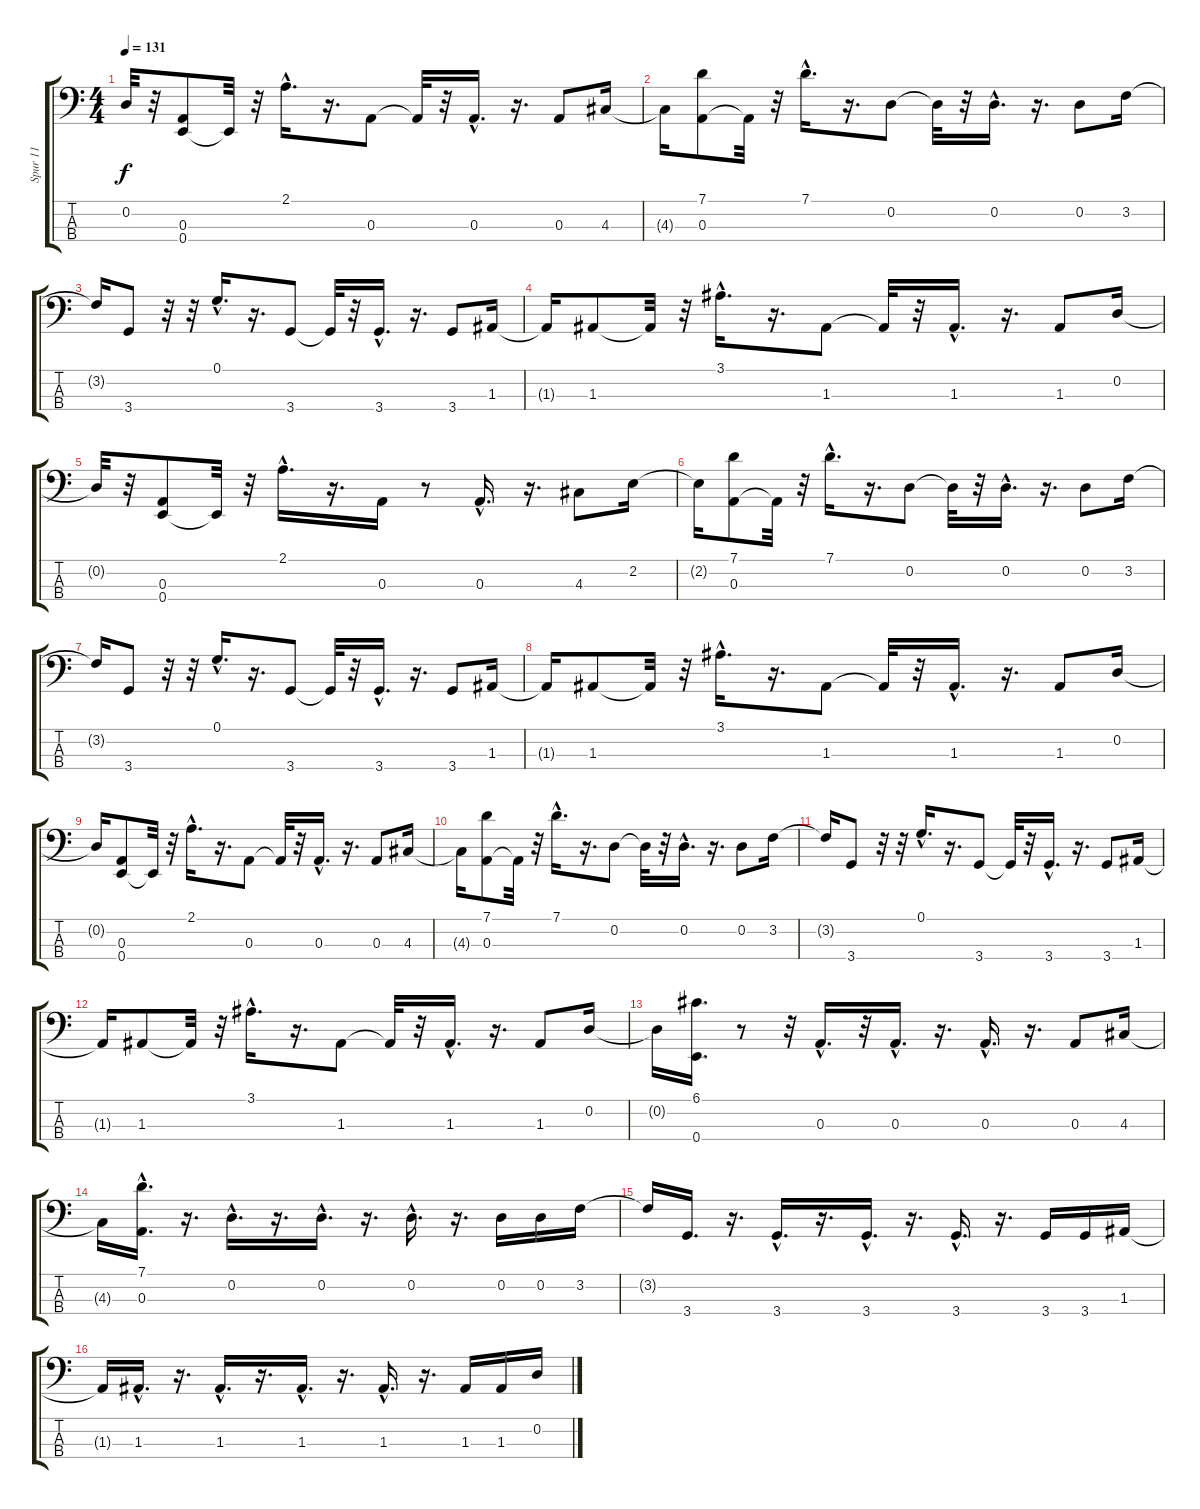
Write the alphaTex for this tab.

\track ("Spur 11" "Spur 11") {instrument synthbass2}
\staff {score tabs}
\tuning (G2 D2 A1 E1) {hide}
\ts (4 4)
\tempo 131
\clef f4
\ks c
0.2{t}.32{dy f} r.32 (0.3 0.4).8 0.4{t}.32 r.32 2.1{hac}.16{d} r.16{d} 0.3.8 0.3{t}.32 r.32 0.3{hac}.16{d} r.16{d} 0.3.8 4.3.16 |
4.3{t}.16 (7.1 0.3).8 0.3{t}.32 r.32 7.1{hac}.16{d} r.16{d} 0.2.8 0.2{t}.32 r.32 0.2{hac}.16{d} r.16{d} 0.2.8 3.2.16 |
3.2{t}.16 3.4.8 r.32 r.32 0.1{hac}.16{d} r.16{d} 3.4.8 3.4{t}.32 r.32 3.4{hac}.16{d} r.16{d} 3.4.8 1.3.16 |
1.3{t}.16 1.3.8 1.3{t}.32 r.32 3.1{hac}.16{d} r.16{d} 1.3.8 1.3{t}.32 r.32 1.3{hac}.16{d} r.16{d} 1.3.8 0.2.16 |
0.2{t}.32 r.32 (0.3 0.4).8 0.4{t}.32 r.32 2.1{hac}.16{d} r.16{d} 0.3.16 r.8 0.3{hac}.16{d} r.16{d} 4.3.8 2.2.16 |
2.2{t}.16 (7.1 0.3).8 0.3{t}.32 r.32 7.1{hac}.16{d} r.16{d} 0.2.8 0.2{t}.32 r.32 0.2{hac}.16{d} r.16{d} 0.2.8 3.2.16 |
3.2{t}.16 3.4.8 r.32 r.32 0.1{hac}.16{d} r.16{d} 3.4.8 3.4{t}.32 r.32 3.4{hac}.16{d} r.16{d} 3.4.8 1.3.16 |
1.3{t}.16 1.3.8 1.3{t}.32 r.32 3.1{hac}.16{d} r.16{d} 1.3.8 1.3{t}.32 r.32 1.3{hac}.16{d} r.16{d} 1.3.8 0.2.16 |
0.2{t}.16 (0.3 0.4).8 0.4{t}.32 r.32 2.1{hac}.16{d} r.16{d} 0.3.8 0.3{t}.32 r.32 0.3{hac}.16{d} r.16{d} 0.3.8 4.3.16 |
4.3{t}.16 (7.1 0.3).8 0.3{t}.32 r.32 7.1{hac}.16{d} r.16{d} 0.2.8 0.2{t}.32 r.32 0.2{hac}.16{d} r.16{d} 0.2.8 3.2.16 |
3.2{t}.16 3.4.8 r.32 r.32 0.1{hac}.16{d} r.16{d} 3.4.8 3.4{t}.32 r.32 3.4{hac}.16{d} r.16{d} 3.4.8 1.3.16 |
1.3{t}.16 1.3.8 1.3{t}.32 r.32 3.1{hac}.16{d} r.16{d} 1.3.8 1.3{t}.32 r.32 1.3{hac}.16{d} r.16{d} 1.3.8 0.2.16 |
0.2{t}.16 (6.1 0.4).16{d} r.8 r.32 0.3{hac}.16{d} r.32 0.3{hac}.16{d} r.16{d} 0.3{hac}.16{d} r.16{d} 0.3.8 4.3.16 |
4.3{t}.16 (7.1 0.3{hac}).16{d} r.16{d} 0.2{hac}.16{d} r.16{d} 0.2{hac}.16{d} r.16{d} 0.2{hac}.16{d} r.16{d} 0.2.16 0.2.16 3.2.16 |
3.2{t}.16 3.4.16{d} r.16{d} 3.4{hac}.16{d} r.16{d} 3.4{hac}.16{d} r.16{d} 3.4{hac}.16{d} r.16{d} 3.4.16 3.4.16 1.3.16 |
1.3{t}.16 1.3{hac}.16{d} r.16{d} 1.3{hac}.16{d} r.16{d} 1.3{hac}.16{d} r.16{d} 1.3{hac}.16{d} r.16{d} 1.3.16 1.3.16 0.2.16
